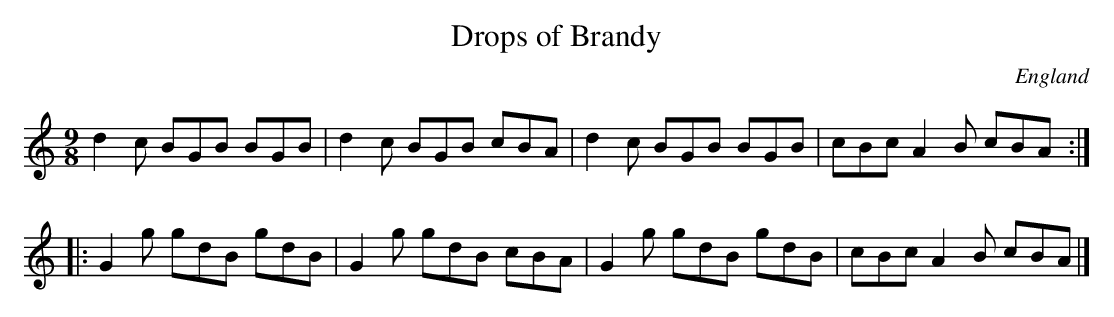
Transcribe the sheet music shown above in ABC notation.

X:1
T:Drops of Brandy
L:1/8
M:9/8
O:England
K:C major
d2c BGB BGB | d2c BGB cBA | d2c BGB BGB | cBc A2B cBA ::
G2g gdB gdB | G2g gdB cBA | G2g gdB gdB | cBc A2B cBA |]
